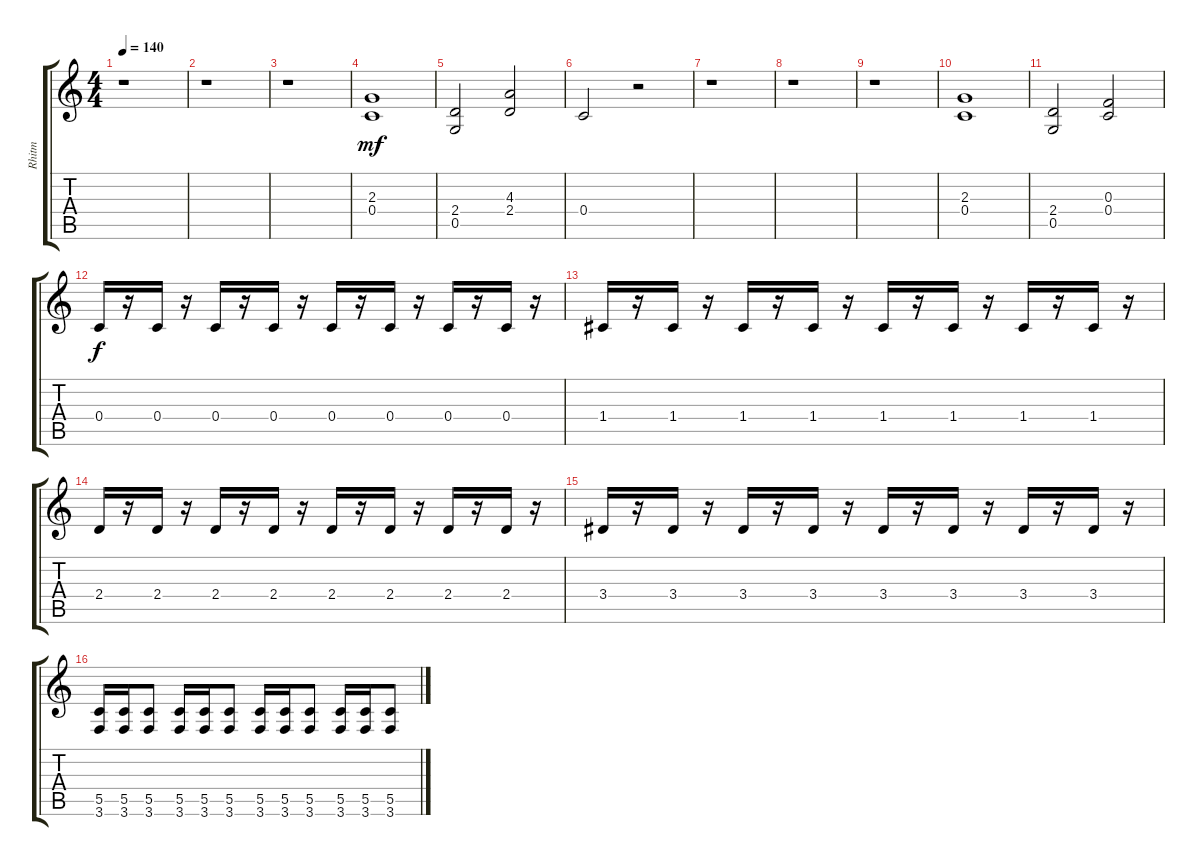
\track ("Rhitm" "Rhitm") {instrument distortionguitar}
\staff {score tabs}
\tuning (D4 A3 F3 C3 G2 D2) {hide}
\ts (4 4)
\tempo 140
\clef g2
\ks c
r.1{dy f} |
r.1 |
r.1 |
(2.3 0.4).1{dy mf} |
(2.4 0.5).2 (4.3 2.4).2 |
0.4.2 r.2 |
r.1 |
r.1 |
r.1 |
(2.3 0.4).1 |
(2.4 0.5).2 (0.3 0.4).2 |
0.4.16{dy f} r.16 0.4.16 r.16 0.4.16 r.16 0.4.16 r.16 0.4.16 r.16 0.4.16 r.16 0.4.16 r.16 0.4.16 r.16 |
1.4.16 r.16 1.4.16 r.16 1.4.16 r.16 1.4.16 r.16 1.4.16 r.16 1.4.16 r.16 1.4.16 r.16 1.4.16 r.16 |
2.4.16 r.16 2.4.16 r.16 2.4.16 r.16 2.4.16 r.16 2.4.16 r.16 2.4.16 r.16 2.4.16 r.16 2.4.16 r.16 |
3.4.16 r.16 3.4.16 r.16 3.4.16 r.16 3.4.16 r.16 3.4.16 r.16 3.4.16 r.16 3.4.16 r.16 3.4.16 r.16 |
(5.5 3.6).16 (5.5 3.6).16 (5.5 3.6).8 (5.5 3.6).16 (5.5 3.6).16 (5.5 3.6).8 (5.5 3.6).16 (5.5 3.6).16 (5.5 3.6).8 (5.5 3.6).16 (5.5 3.6).16 (5.5 3.6).8
